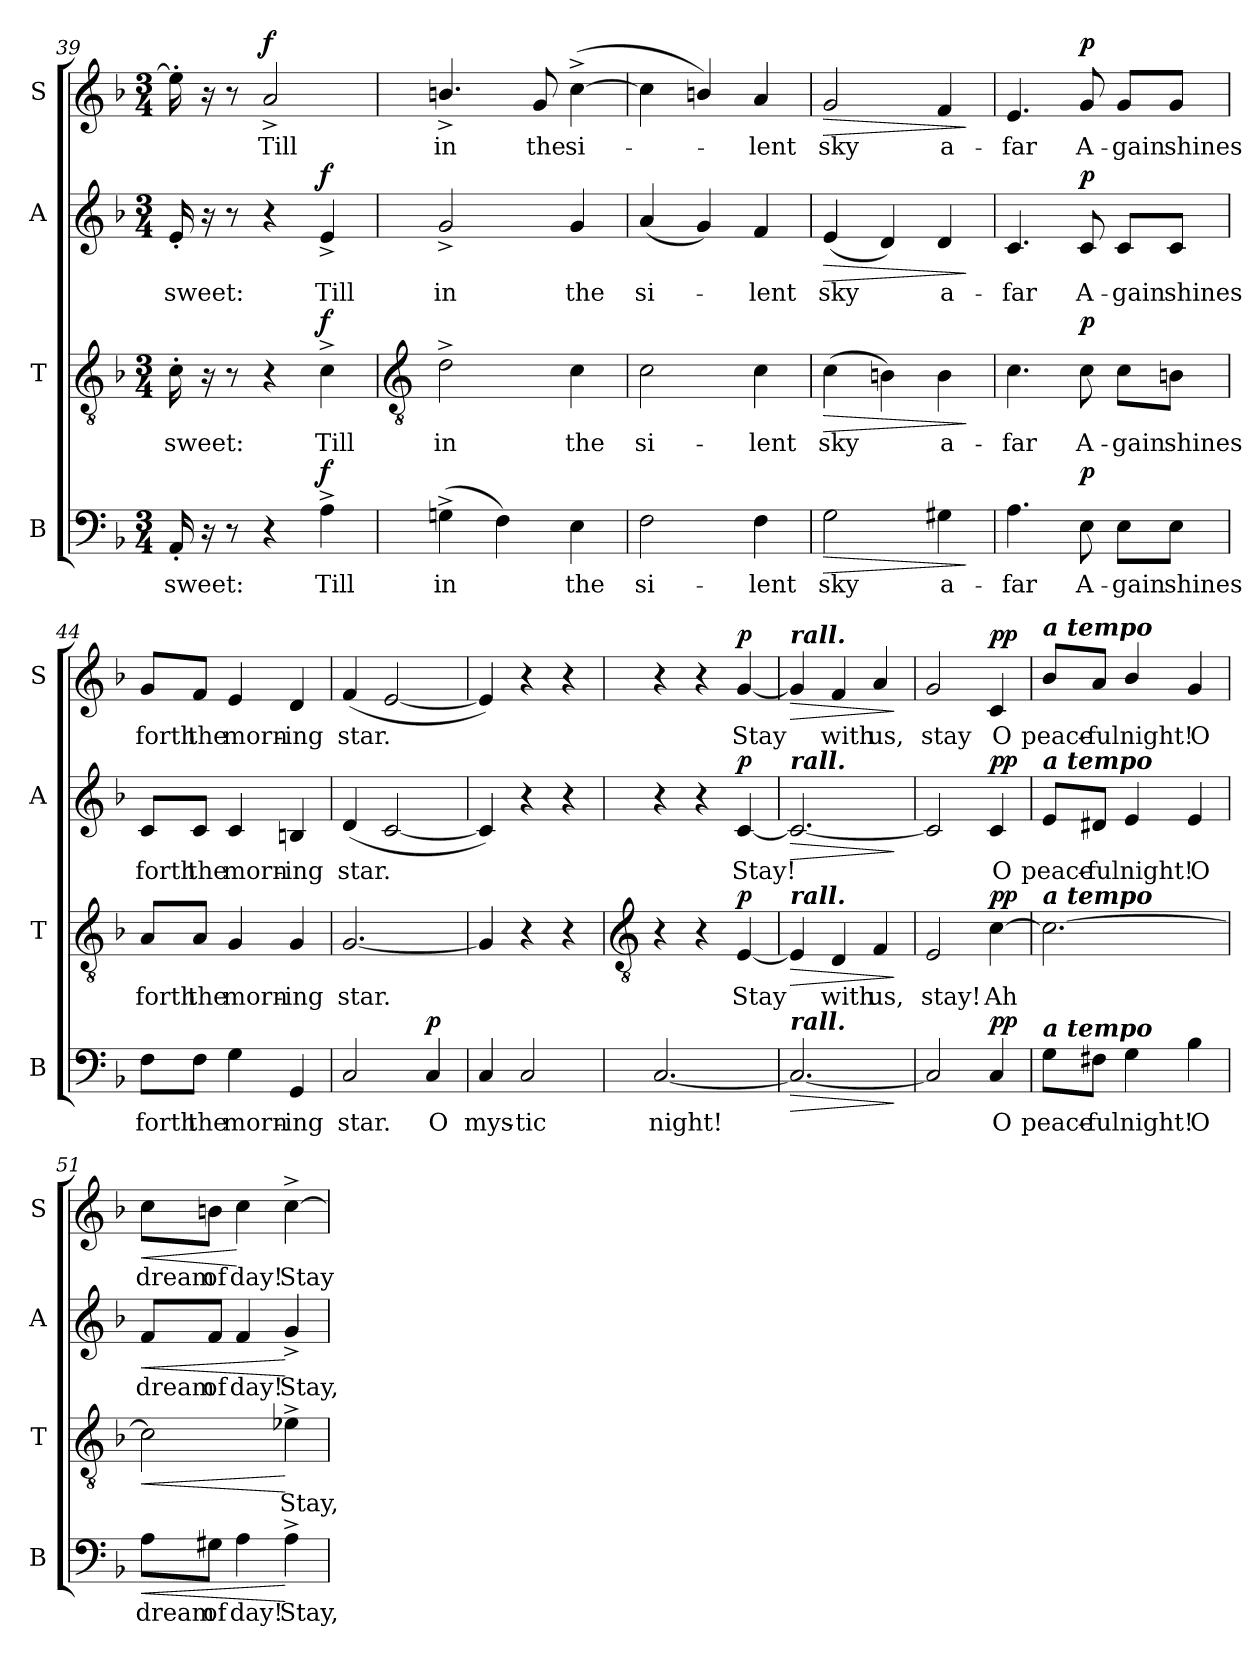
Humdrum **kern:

**kern	**text	**dynam	**kern	**text	**dynam	**kern	**text	**dynam	**kern	**text	**dynam
*part4	*part4	*part4	*part3	*part3	*part3	*part2	*part2	*part2	*part1	*part1	*part1
*staff4	*staff4	*staff4	*staff3	*staff3	*staff3	*staff2	*staff2	*staff2	*staff1	*staff1	*staff1
*I"B	*	*	*I"T	*	*	*I"A	*	*	*I"S	*	*
*I'B	*	*	*I'T	*	*	*I'A	*	*	*I'S	*	*
*clefF4	*	*	*clefGv2	*	*	*clefG2	*	*	*clefG2	*	*
*k[b-]	*	*	*k[b-]	*	*	*k[b-]	*	*	*k[b-]	*	*
*F:	*	*	*F:	*	*	*F:	*	*	*F:	*	*
*M3/4	*	*	*M3/4	*	*	*M3/4	*	*	*M3/4	*	*
=39	=39	=39	=39	=39	=39	=39	=39	=39	=39	=39	=39
!	!LO:LY:b	!	!	!LO:LY:b	!	!	!LO:LY:b	!	!	!	!
16AA'	sweet:	.	16c'	sweet:	.	16e'	sweet:	.	16ee']	.	.
16r	.	.	16r	.	.	16r	.	.	16r	.	.
8r	.	.	8r	.	.	8r	.	.	8r	.	.
!	!	!	!	!	!	!	!	!	!	!LO:LY:b	!LO:DY:b
4r	.	.	4r	.	.	4r	.	.	2a^	Till	f
!	!LO:LY:b	!LO:DY:b	!	!LO:LY:b	!LO:DY:b	!	!LO:LY:b	!LO:DY:b	!	!	!
4A^	Till	f	4c^	Till	f	4e^	Till	f	.	.	.
!!LO:LB:g=z
=40	=40	=40	=40	=40	=40	=40	=40	=40	=40	=40	=40
*	*	*	*clefGv2	*	*	*	*	*	*	*	*
!	!LO:LY:b	!	!	!LO:LY:b	!	!	!LO:LY:b	!	!	!LO:LY:b	!
(>4Gn^	in	.	2d^	in	.	2g^	in	.	4.bn^/	in	.
4F)	.	.	.	.	.	.	.	.	.	.	.
!	!	!	!	!	!	!	!	!	!	!LO:LY:b	!
.	.	.	.	.	.	.	.	.	8g	the	.
!	!LO:LY:b	!	!	!LO:LY:b	!	!	!LO:LY:b	!	!	!LO:LY:b	!
4E	the	.	4c	the	.	4g	the	.	(>[4cc^	si-	.
=41	=41	=41	=41	=41	=41	=41	=41	=41	=41	=41	=41
!	!LO:LY:b	!	!	!LO:LY:b	!	!	!LO:LY:b	!	!	!	!
2F	si-	.	2c	si-	.	(<4a	si-	.	4cc]	.	.
.	.	.	.	.	.	4g)	.	.	4bn/)	.	.
!	!LO:LY:b	!	!	!LO:LY:b	!	!	!LO:LY:b	!	!	!LO:LY:b	!
4F	-lent	.	4c	-lent	.	4f	-lent	.	4a	lent	.
=42	=42	=42	=42	=42	=42	=42	=42	=42	=42	=42	=42
!	!LO:LY:b	!LO:HP:b	!	!LO:LY:b	!LO:HP:b	!	!LO:LY:b	!LO:HP:b	!	!LO:LY:b	!LO:HP:b
2G	sky	>	(>4c	sky	>	(<4e	sky	>	2g	sky	>
.	.	.	4Bn)	.	.	4d)	.	.	.	.	.
!	!LO:LY:b	!	!	!LO:LY:b	!	!	!LO:LY:b	!	!	!LO:LY:b	!
4G#X	a-	.	4B	a-	.	4d	a-	.	4f	a-	.
.	.	]	.	.	]	.	.	]	.	.	]
=43	=43	=43	=43	=43	=43	=43	=43	=43	=43	=43	=43
!	!LO:LY:b	!	!	!LO:LY:b	!	!	!LO:LY:b	!	!	!LO:LY:b	!
4.A	-far	.	4.c	-far	.	4.c	-far	.	4.e	-far	.
!	!LO:LY:b	!LO:DY:b	!	!LO:LY:b	!LO:DY:b	!	!LO:LY:b	!LO:DY:b	!	!LO:LY:b	!LO:DY:b
8E	A-	p	8c	A-	p	8c	A-	p	8g	A-	p
!	!LO:LY:b	!	!	!LO:LY:b	!	!	!LO:LY:b	!	!	!LO:LY:b	!
8E\L	-gain	.	8c\L	-gain	.	8c/L	-gain	.	8g/L	-gain	.
!	!LO:LY:b	!	!	!LO:LY:b	!	!	!LO:LY:b	!	!	!LO:LY:b	!
8E\J	shines	.	8Bn\J	shines	.	8c/J	shines	.	8g/J	shines	.
=44	=44	=44	=44	=44	=44	=44	=44	=44	=44	=44	=44
!	!LO:LY:b	!	!	!LO:LY:b	!	!	!LO:LY:b	!	!	!LO:LY:b	!
8F\L	forth	.	8A/L	forth	.	8c/L	forth	.	8g/L	forth	.
!	!LO:LY:b	!	!	!LO:LY:b	!	!	!LO:LY:b	!	!	!LO:LY:b	!
8F\J	the	.	8A/J	the	.	8c/J	the	.	8f/J	the	.
!	!LO:LY:b	!	!	!LO:LY:b	!	!	!LO:LY:b	!	!	!LO:LY:b	!
4G	morn-	.	4G	morn-	.	4c	morn-	.	4e	morn-	.
!	!LO:LY:b	!	!	!LO:LY:b	!	!	!LO:LY:b	!	!	!LO:LY:b	!
4GG	-ing	.	4G	-ing	.	4Bn	-ing	.	4d	-ing	.
=45	=45	=45	=45	=45	=45	=45	=45	=45	=45	=45	=45
!	!LO:LY:b	!	!	!LO:LY:b	!	!	!LO:LY:b	!	!	!LO:LY:b	!
2C	star.	.	[2.G	star.	.	(<4d	star.	.	(<4f	star.	.
.	.	.	.	.	.	[2c	.	.	[2e	.	.
!	!LO:LY:b	!LO:DY:b	!	!	!	!	!	!	!	!	!
4C	O	p	.	.	.	.	.	.	.	.	.
=46	=46	=46	=46	=46	=46	=46	=46	=46	=46	=46	=46
!	!LO:LY:b	!	!	!	!	!	!	!	!	!	!
4C	mys-	.	4G]	.	.	4c])	.	.	4e])	.	.
!	!LO:LY:b	!	!	!	!	!	!	!	!	!	!
2C	-tic	.	4r	.	.	4r	.	.	4r	.	.
.	.	.	4r	.	.	4r	.	.	4r	.	.
!!LO:LB:g=z
=47	=47	=47	=47	=47	=47	=47	=47	=47	=47	=47	=47
*	*	*	*clefGv2	*	*	*	*	*	*	*	*
!	!LO:LY:b	!	!	!	!	!	!	!	!	!	!
[2.C	night!	.	4r	.	.	4r	.	.	4r	.	.
.	.	.	4r	.	.	4r	.	.	4r	.	.
!	!	!	!	!LO:LY:b	!LO:DY:b	!	!LO:LY:b	!LO:DY:b	!	!LO:LY:b	!LO:DY:b
.	.	.	[4E	Stay	p	[4c	Stay!	p	[4g	Stay	p
=48	=48	=48	=48	=48	=48	=48	=48	=48	=48	=48	=48
!	!	!	!	!	!	!	!	!	!LO:TX:a:Bi:t=rall.	!	!
!	!	!	!	!	!	!LO:TX:a:Bi:t=rall.	!	!	!	!	!
!	!	!	!LO:TX:a:Bi:t=rall.	!	!	!	!	!	!	!	!
!LO:TX:a:Bi:t=rall.	!	!	!	!	!	!	!	!	!	!	!
!	!	!LO:HP:b	!	!	!LO:HP:b	!	!	!LO:HP:b	!	!	!LO:HP:b
2.C_	.	>	4E]	.	>	2.c_	.	>	4g]	.	>
!	!	!	!	!LO:LY:b	!	!	!	!	!	!LO:LY:b	!
.	.	.	4D	with	.	.	.	.	4f	with	.
!	!	!	!	!LO:LY:b	!	!	!	!	!	!LO:LY:b	!
.	.	.	4F	us,	.	.	.	.	4a	us,	.
.	.	]	.	.	]	.	.	]	.	.	]
=49	=49	=49	=49	=49	=49	=49	=49	=49	=49	=49	=49
!	!	!	!	!LO:LY:b	!	!	!	!	!	!LO:LY:b	!
2C]	.	.	2E	stay!	.	2c]	.	.	2g	stay	.
!	!LO:LY:b	!LO:DY:b	!	!LO:LY:b	!LO:DY:b	!	!LO:LY:b	!LO:DY:b	!	!LO:LY:b	!LO:DY:b
4C	O	pp	[4c	Ah	pp	4c	O	pp	4c	O	pp
=50	=50	=50	=50	=50	=50	=50	=50	=50	=50	=50	=50
!	!	!	!	!	!	!	!	!	!LO:TX:a:Bi:t=a tempo	!	!
!	!	!	!	!	!	!LO:TX:a:Bi:t=a tempo	!	!	!	!	!
!	!	!	!LO:TX:a:Bi:t=a tempo	!	!	!	!	!	!	!	!
!LO:TX:a:Bi:t=a tempo	!	!	!	!	!	!	!	!	!	!	!
!	!LO:LY:b	!	!	!	!	!	!LO:LY:b	!	!	!LO:LY:b	!
8G\L	peace-	.	2.c_	.	.	8e/L	peace-	.	8b-/L	peace-	.
!	!LO:LY:b	!	!	!	!	!	!LO:LY:b	!	!	!LO:LY:b	!
8F#X\J	-ful	.	.	.	.	8d#X/J	-ful	.	8a/J	-ful	.
!	!LO:LY:b	!	!	!	!	!	!LO:LY:b	!	!	!LO:LY:b	!
4G	night!	.	.	.	.	4e	night!	.	4b-/	night!	.
!	!LO:LY:b	!	!	!	!	!	!LO:LY:b	!	!	!LO:LY:b	!
4B-	O	.	.	.	.	4e	O	.	4g	O	.
=51	=51	=51	=51	=51	=51	=51	=51	=51	=51	=51	=51
!	!LO:LY:b	!LO:HP:b	!	!	!LO:HP:b	!	!LO:LY:b	!LO:HP:b	!	!LO:LY:b	!LO:HP:b
8A\L	dream	<	2c]	.	<	8f/L	dream	<	8cc\L	dream	<
!	!LO:LY:b	!	!	!	!	!	!LO:LY:b	!	!	!LO:LY:b	!
8G#X\J	of	.	.	.	.	8f/J	of	.	8bn\J	of	.
!	!LO:LY:b	!	!	!	!	!	!LO:LY:b	!	!	!LO:LY:b	!
4A	day!	.	.	.	.	4f	day!	.	4cc	day!	[
!	!LO:LY:b	!	!	!LO:LY:b	!	!	!LO:LY:b	!	!	!LO:LY:b	!
4A^	Stay,	[	4e-X^	Stay,	[	4g^	Stay,	[	[4cc^	Stay	.
=	=	=	=	=	=	=	=	=	=	=	=
*-	*-	*-	*-	*-	*-	*-	*-	*-	*-	*-	*-
